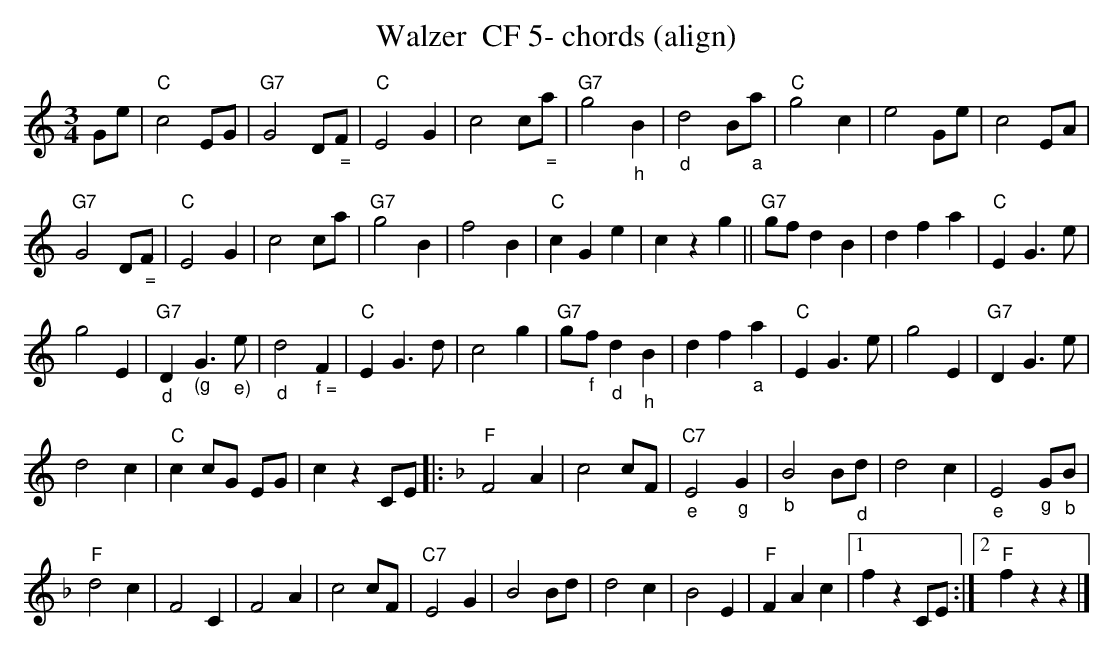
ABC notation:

X:1
T:Walzer  CF 5- chords (align)
M:3/4
L:1/4
K:Cmaj%%MIDI gchordon
G/2e/2 | "C"c2 E/2G/2 | "G7"G2 D/2"_ ="F/2 | "C"E2G | c2 c/2"_ ="a/2 | "G7"g2"_h"B | "_d"d2 B/2"_a"a/2 | "C"g2c | e2 G/2e/2 | \
c2 E/2A/2 |
 "G7"G2 D/2"_ ="F/2 | "C"E2G | c2 c/2a/2 | "G7"g2B | f2B | "C"cGe | czg || "G7"g/2f/2 dB | \
dfa | "C"EG>e |
 g2E | "G7""_d"D"_(g"G>"_e)"e | "_d"d2"_ f ="F | "C"EG>d | c2g | "G7"g/2"_f"f/2 "_d"d"_h"B | df"_a"a | \
"C"EG>e | g2E | "G7"DG>e |
 d2c | "C"c c/2G/2 E/2G/2 | czC/2E/2 |: [K:Fmaj] "F"F2A | c2 c/2F/2 | \
"C7""_e"E2"_g"G | "_b"B2B/2"_d"d/2 | d2c | "_e"E2"_g"G/2"_b"B/2 |
 "F"d2c | F2C | F2A | c2c/2F/2 | \
"C7"E2G | B2B/2d/2 | d2c | B2E | "F"FAc |1 fzC/2E/2 :|2 "F"fzz |]
